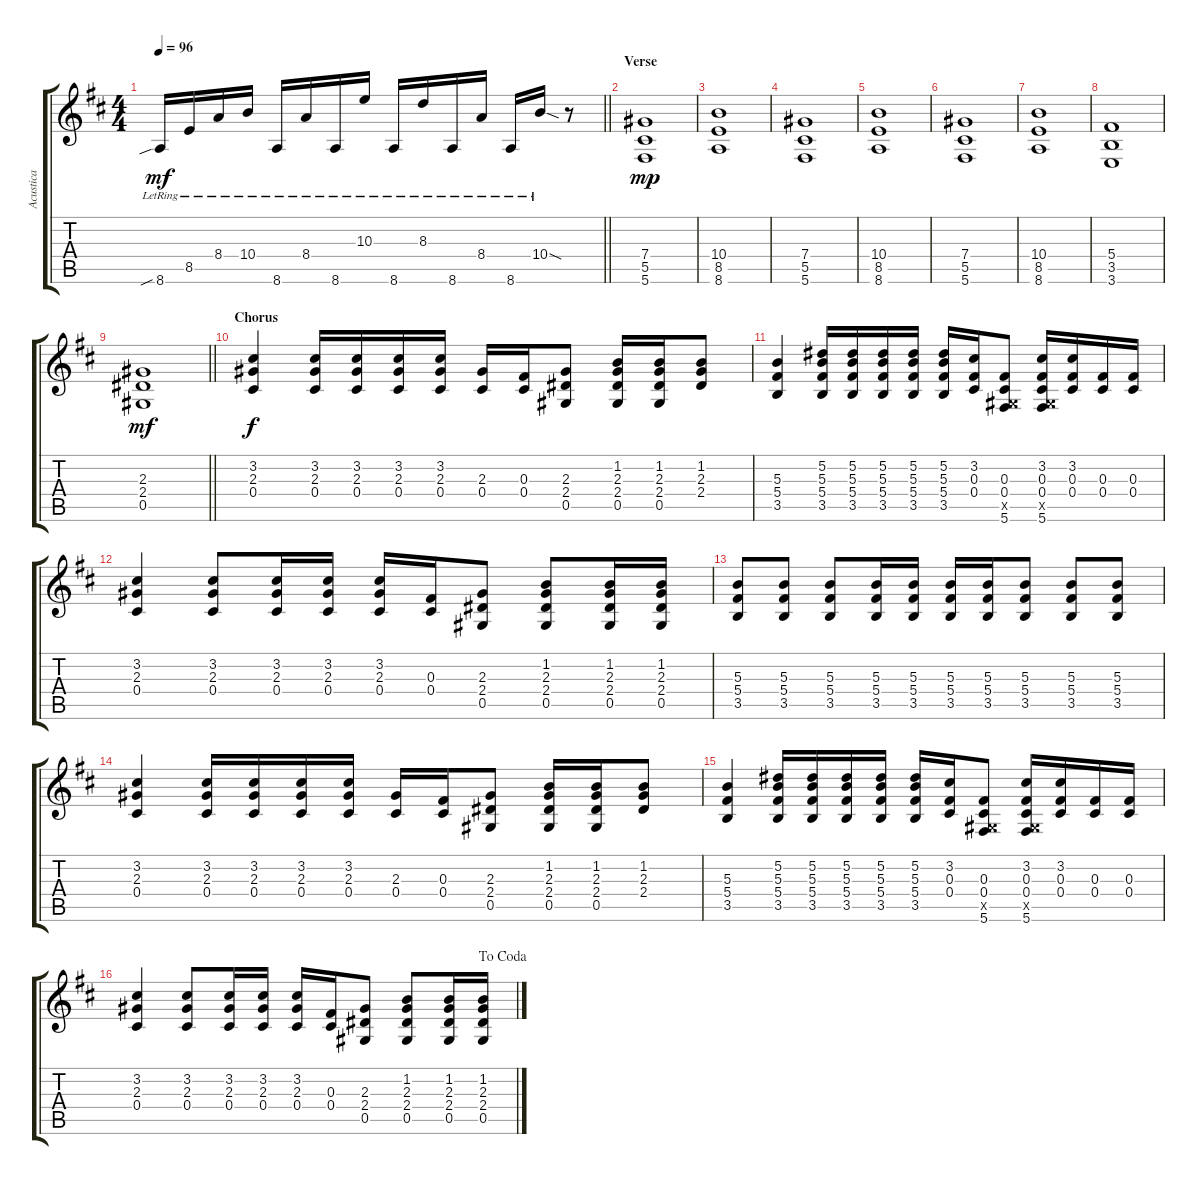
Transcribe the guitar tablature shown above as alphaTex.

\track ("Acustica" "Acustica") {instrument acousticguitarsteel}
\staff {score tabs}
\tuning (Eb4 Bb3 Gb3 Db3 Ab2 Db2) {hide}
\ts (4 4)
\tempo 96
\clef g2
\barLineRight lightlight
\ks d
8.6{sib lr}.16{dy mf} 8.5{lr}.16 8.4{lr}.16 10.4{lr}.16 8.6{lr}.16 8.4{lr}.16 8.6{lr}.16 10.3{lr}.16 8.6{lr}.16 8.3{lr}.16 8.6{lr}.16 8.4{lr}.16 8.6{lr}.16 10.4{sod lr}.16 r.8 |
\section ("" "Verse")
(7.4 5.5 5.6).1{dy mp} |
(10.4 8.5 8.6).1 |
(7.4 5.5 5.6).1 |
(10.4 8.5 8.6).1 |
(7.4 5.5 5.6).1 |
(10.4 8.5 8.6).1 |
(5.4 3.5 3.6).1 |
\barLineRight lightlight
(2.3 2.4 0.5).1{dy mf} |
\section ("" "Chorus")
(3.2 2.3 0.4).4{dy f} (3.2 2.3 0.4).16 (3.2 2.3 0.4).16 (3.2 2.3 0.4).16 (3.2 2.3 0.4).16 (2.3 0.4).16 (0.3 0.4).16 (2.3 2.4 0.5).8 (1.2 2.3 2.4 0.5).16 (1.2 2.3 2.4 0.5).16 (1.2 2.3 2.4).8 |
(5.3 5.4 3.5).4 (5.2 5.3 5.4 3.5).16 (5.2 5.3 5.4 3.5).16 (5.2 5.3 5.4 3.5).16 (5.2 5.3 5.4 3.5).16 (5.2 5.3 5.4 3.5).16 (3.2 0.3 0.4).16 (0.3 0.4 0.5{x} 5.6).8 (3.2 0.3 0.4 0.5{x} 5.6).16 (3.2 0.3 0.4).16 (0.3 0.4).16 (0.3 0.4).16 |
(3.2 2.3 0.4).4 (3.2 2.3 0.4).8 (3.2 2.3 0.4).16 (3.2 2.3 0.4).16 (3.2 2.3 0.4).16 (0.3 0.4).16 (2.3 2.4 0.5).8 (1.2 2.3 2.4 0.5).8 (1.2 2.3 2.4 0.5).16 (1.2 2.3 2.4 0.5).16 |
(5.3 5.4 3.5).8 (5.3 5.4 3.5).8 (5.3 5.4 3.5).8 (5.3 5.4 3.5).16 (5.3 5.4 3.5).16 (5.3 5.4 3.5).16 (5.3 5.4 3.5).16 (5.3 5.4 3.5).8 (5.3 5.4 3.5).8 (5.3 5.4 3.5).8 |
(3.2 2.3 0.4).4 (3.2 2.3 0.4).16 (3.2 2.3 0.4).16 (3.2 2.3 0.4).16 (3.2 2.3 0.4).16 (2.3 0.4).16 (0.3 0.4).16 (2.3 2.4 0.5).8 (1.2 2.3 2.4 0.5).16 (1.2 2.3 2.4 0.5).16 (1.2 2.3 2.4).8 |
(5.3 5.4 3.5).4 (5.2 5.3 5.4 3.5).16 (5.2 5.3 5.4 3.5).16 (5.2 5.3 5.4 3.5).16 (5.2 5.3 5.4 3.5).16 (5.2 5.3 5.4 3.5).16 (3.2 0.3 0.4).16 (0.3 0.4 0.5{x} 5.6).8 (3.2 0.3 0.4 0.5{x} 5.6).16 (3.2 0.3 0.4).16 (0.3 0.4).16 (0.3 0.4).16 |
\jump dacoda
(3.2 2.3 0.4).4 (3.2 2.3 0.4).8 (3.2 2.3 0.4).16 (3.2 2.3 0.4).16 (3.2 2.3 0.4).16 (0.3 0.4).16 (2.3 2.4 0.5).8 (1.2 2.3 2.4 0.5).8 (1.2 2.3 2.4 0.5).16 (1.2 2.3 2.4 0.5).16
